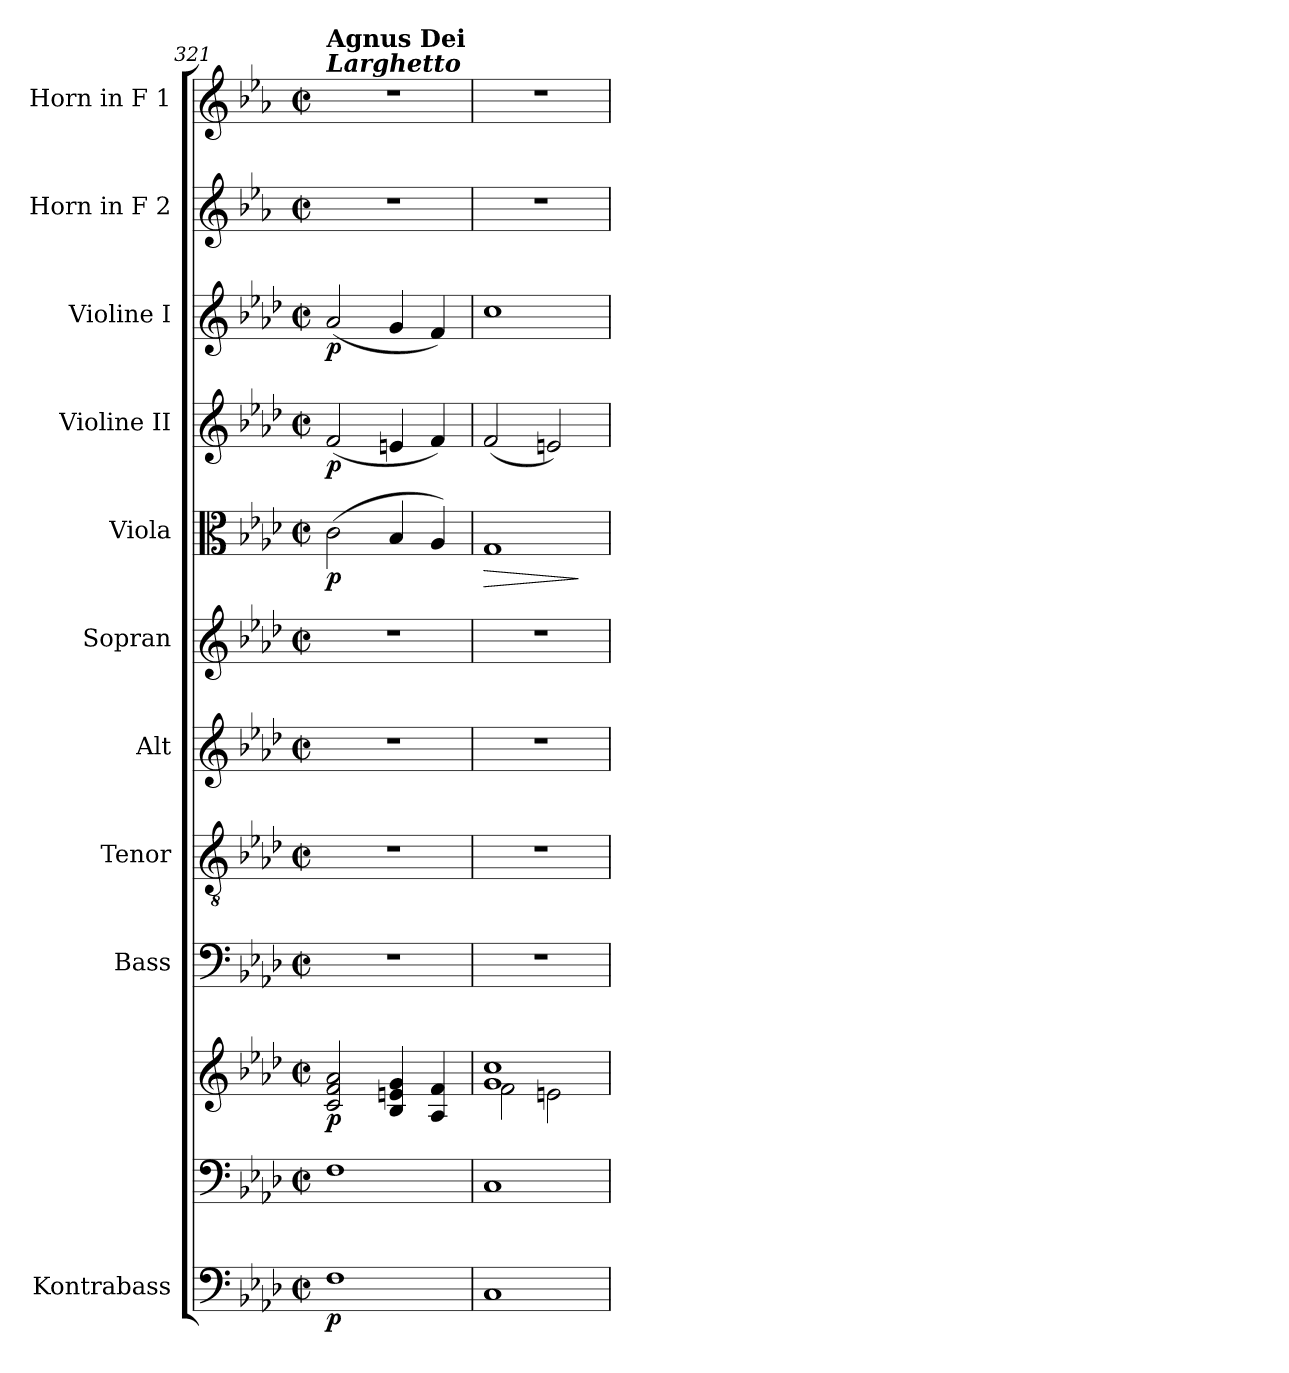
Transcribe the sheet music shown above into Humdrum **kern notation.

**kern	**dynam	**kern	**kern	**dynam	**kern	**kern	**kern	**kern	**kern	**dynam	**kern	**dynam	**kern	**dynam	**kern	**kern
*part11	*part11	*part10	*part10	*part10	*part9	*part8	*part7	*part6	*part5	*part5	*part4	*part4	*part3	*part3	*part2	*part1
*staff12	*staff12	*staff11	*staff10	*staff10/11	*staff9	*staff8	*staff7	*staff6	*staff5	*staff5	*staff4	*staff4	*staff3	*staff3	*staff2	*staff1
*I"Kontrabass	*	*	*	*	*I"Bass	*I"Tenor	*I"Alt	*I"Sopran	*I"Viola	*	*I"Violine II	*	*I"Violine I	*	*I"Horn in F 2	*I"Horn in F 1
*I'Kb.	*	*	*	*	*I'B	*I'T	*I'A	*I'S	*I'Vla.	*	*I'Vl. II	*	*I'Vl. I	*	*I'Hrn. 2	*I'Hrn. 1
!!LO:PB:g=z
*clefF4	*	*clefF4	*clefG2	*	*clefF4	*clefGv2	*clefG2	*clefG2	*clefC3	*	*clefG2	*	*clefG2	*	*clefG2	*clefG2
*ITrd7c12	*	*	*	*	*	*	*	*	*	*	*	*	*	*	*ITrd4c7	*ITrd4c7
*k[b-e-a-d-]	*	*k[b-e-a-d-]	*k[b-e-a-d-]	*	*k[b-e-a-d-]	*k[b-e-a-d-]	*k[b-e-a-d-]	*k[b-e-a-d-]	*k[b-e-a-d-]	*	*k[b-e-a-d-]	*	*k[b-e-a-d-]	*	*k[b-e-a-d-]	*k[b-e-a-d-]
*A-:	*	*A-:	*A-:	*	*A-:	*A-:	*A-:	*A-:	*A-:	*	*A-:	*	*A-:	*	*A-:	*A-:
*M2/2	*	*M2/2	*M2/2	*	*M2/2	*M2/2	*M2/2	*M2/2	*M2/2	*	*M2/2	*	*M2/2	*	*M2/2	*M2/2
*met(c|)	*	*met(c|)	*met(c|)	*	*met(c|)	*met(c|)	*met(c|)	*met(c|)	*met(c|)	*	*met(c|)	*	*met(c|)	*	*met(c|)	*met(c|)
=321	=321	=321	=321	=321	=321	=321	=321	=321	=321	=321	=321	=321	=321	=321	=321	=321
!	!	!	!	!	!	!	!	!	!	!	!	!	!	!	!	!LO:TX:a:Bi:t=Larghetto
!	!	!	!	!	!	!	!	!	!	!	!	!	!	!	!	!LO:TX:a:B:t=Agnus Dei
!	!LO:DY:b	!	!	!LO:DY:b	!	!	!	!	!	!LO:DY:b	!	!LO:DY:b	!	!LO:DY:b	!	!
1FF	p	1F	2c/ 2f/ 2a-/	p	1r	1r	1r	1r	(<2c\	p	(<2f/	p	(<2a-/	p	1r	1r
.	.	.	4B-/ 4en/ 4g/	.	.	.	.	.	4B-/	.	4en/	.	4g/	.	.	.
.	.	.	4A-/ 4f/	.	.	.	.	.	4A-/)	.	4f/)	.	4f/)	.	.	.
=322	=322	=322	=322	=322	=322	=322	=322	=322	=322	=322	=322	=322	=322	=322	=322	=322
*	*	*	*^	*	*	*	*	*	*	*	*	*	*	*	*	*
!	!	!	!	!	!	!	!	!	!	!	!LO:HP:b	!	!	!	!	!	!
1CC	.	1C	1g 1cc	2f\	.	1r	1r	1r	1r	1G	>	(<2f/	.	1cc	.	1r	1r
.	.	.	.	2en\	.	.	.	.	.	.	.	2en/)	.	.	.	.	.
*	*	*	*v	*v	*	*	*	*	*	*	*	*	*	*	*	*	*
.	.	.	.	.	.	.	.	.	.	]	.	.	.	.	.	.
=	=	=	=	=	=	=	=	=	=	=	=	=	=	=	=	=
*-	*-	*-	*-	*-	*-	*-	*-	*-	*-	*-	*-	*-	*-	*-	*-	*-
